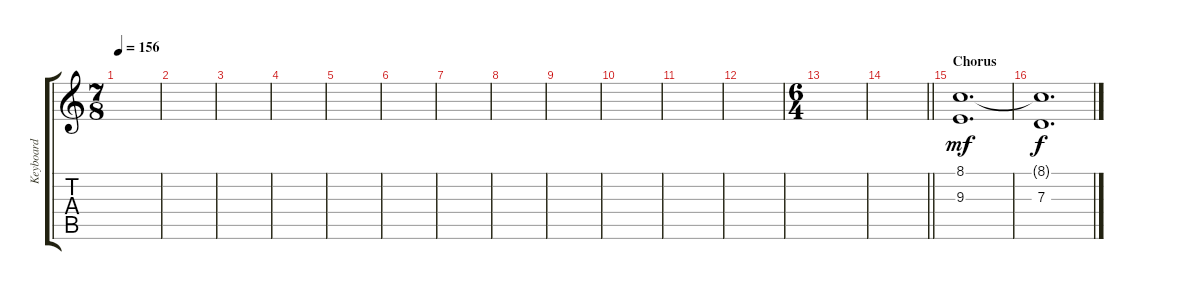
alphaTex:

\track ("Keyboard" "Keyboard") {instrument stringensemble1}
\staff {score tabs}
\tuning (E4 B3 G3 D3 A2 E2) {hide}
\ts (7 8)
\tempo 156
\clef g2
\ks c
|
|
|
|
|
|
|
|
|
|
|
|
\ts (6 4)
|
\barLineRight lightlight
|
\section ("" "Chorus")
(8.1 9.3).1{d dy mf volume 7 instrument pad4choir} |
(8.1{t} 7.3).1{d dy f}
